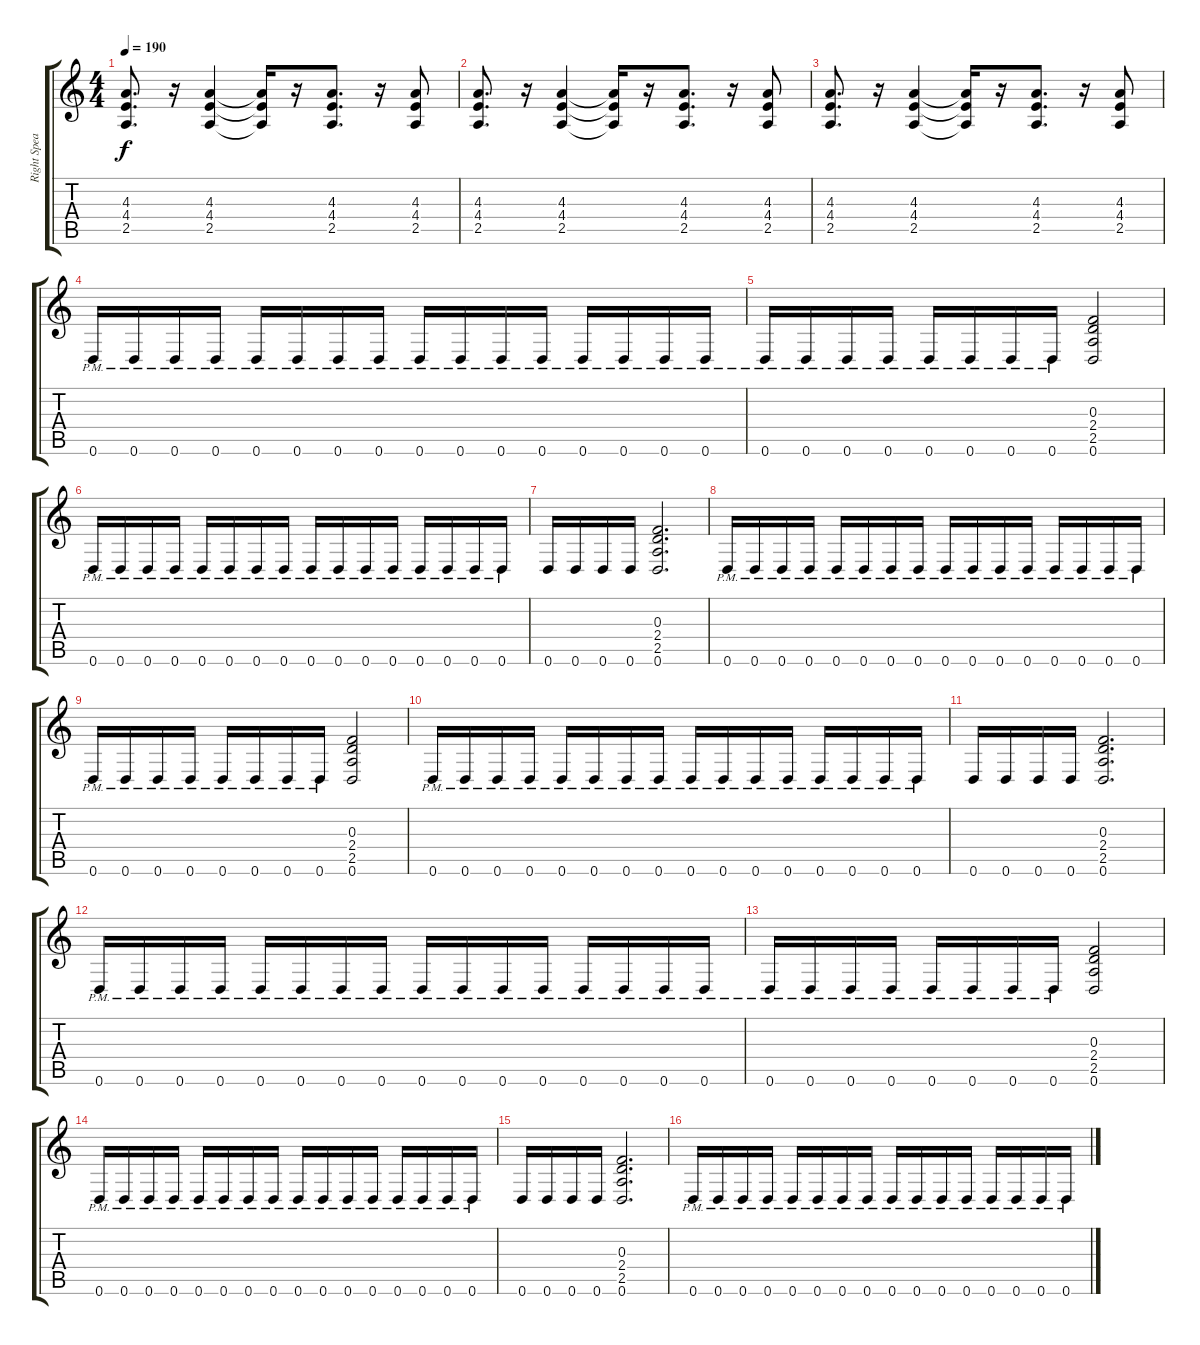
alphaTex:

\track ("Right Speaker 1" "Right Spea") {instrument distortionguitar}
\staff {score tabs}
\tuning (D4 A3 F3 C3 G2 D2) {hide}
\ts (4 4)
\tempo 190
\clef g2
\ks c
(4.3 4.4 2.5).8{d dy f} r.16 (4.3 4.4 2.5).4 (4.3{t} 4.4{t} 2.5{t}).16 r.16 (4.3 4.4 2.5).8{d} r.16 (4.3 4.4 2.5).8 |
(4.3 4.4 2.5).8{d} r.16 (4.3 4.4 2.5).4 (4.3{t} 4.4{t} 2.5{t}).16 r.16 (4.3 4.4 2.5).8{d} r.16 (4.3 4.4 2.5).8 |
(4.3 4.4 2.5).8{d} r.16 (4.3 4.4 2.5).4 (4.3{t} 4.4{t} 2.5{t}).16 r.16 (4.3 4.4 2.5).8{d} r.16 (4.3 4.4 2.5).8 |
0.6{pm}.16 0.6{pm}.16 0.6{pm}.16 0.6{pm}.16 0.6{pm}.16 0.6{pm}.16 0.6{pm}.16 0.6{pm}.16 0.6{pm}.16 0.6{pm}.16 0.6{pm}.16 0.6{pm}.16 0.6{pm}.16 0.6{pm}.16 0.6{pm}.16 0.6{pm}.16 |
0.6{pm}.16 0.6{pm}.16 0.6{pm}.16 0.6{pm}.16 0.6{pm}.16 0.6{pm}.16 0.6{pm}.16 0.6{pm}.16 (0.3 2.4 2.5 0.6).2 |
0.6{pm}.16 0.6{pm}.16 0.6{pm}.16 0.6{pm}.16 0.6{pm}.16 0.6{pm}.16 0.6{pm}.16 0.6{pm}.16 0.6{pm}.16 0.6{pm}.16 0.6{pm}.16 0.6{pm}.16 0.6{pm}.16 0.6{pm}.16 0.6{pm}.16 0.6{pm}.16 |
0.6.16 0.6.16 0.6.16 0.6.16 (0.3 2.4 2.5 0.6).2{d} |
0.6{pm}.16 0.6{pm}.16 0.6{pm}.16 0.6{pm}.16 0.6{pm}.16 0.6{pm}.16 0.6{pm}.16 0.6{pm}.16 0.6{pm}.16 0.6{pm}.16 0.6{pm}.16 0.6{pm}.16 0.6{pm}.16 0.6{pm}.16 0.6{pm}.16 0.6{pm}.16 |
0.6{pm}.16 0.6{pm}.16 0.6{pm}.16 0.6{pm}.16 0.6{pm}.16 0.6{pm}.16 0.6{pm}.16 0.6{pm}.16 (0.3 2.4 2.5 0.6).2 |
0.6{pm}.16 0.6{pm}.16 0.6{pm}.16 0.6{pm}.16 0.6{pm}.16 0.6{pm}.16 0.6{pm}.16 0.6{pm}.16 0.6{pm}.16 0.6{pm}.16 0.6{pm}.16 0.6{pm}.16 0.6{pm}.16 0.6{pm}.16 0.6{pm}.16 0.6{pm}.16 |
0.6.16 0.6.16 0.6.16 0.6.16 (0.3 2.4 2.5 0.6).2{d} |
0.6{pm}.16 0.6{pm}.16 0.6{pm}.16 0.6{pm}.16 0.6{pm}.16 0.6{pm}.16 0.6{pm}.16 0.6{pm}.16 0.6{pm}.16 0.6{pm}.16 0.6{pm}.16 0.6{pm}.16 0.6{pm}.16 0.6{pm}.16 0.6{pm}.16 0.6{pm}.16 |
0.6{pm}.16 0.6{pm}.16 0.6{pm}.16 0.6{pm}.16 0.6{pm}.16 0.6{pm}.16 0.6{pm}.16 0.6{pm}.16 (0.3 2.4 2.5 0.6).2 |
0.6{pm}.16 0.6{pm}.16 0.6{pm}.16 0.6{pm}.16 0.6{pm}.16 0.6{pm}.16 0.6{pm}.16 0.6{pm}.16 0.6{pm}.16 0.6{pm}.16 0.6{pm}.16 0.6{pm}.16 0.6{pm}.16 0.6{pm}.16 0.6{pm}.16 0.6{pm}.16 |
0.6.16 0.6.16 0.6.16 0.6.16 (0.3 2.4 2.5 0.6).2{d} |
0.6{pm}.16 0.6{pm}.16 0.6{pm}.16 0.6{pm}.16 0.6{pm}.16 0.6{pm}.16 0.6{pm}.16 0.6{pm}.16 0.6{pm}.16 0.6{pm}.16 0.6{pm}.16 0.6{pm}.16 0.6{pm}.16 0.6{pm}.16 0.6{pm}.16 0.6{pm}.16
